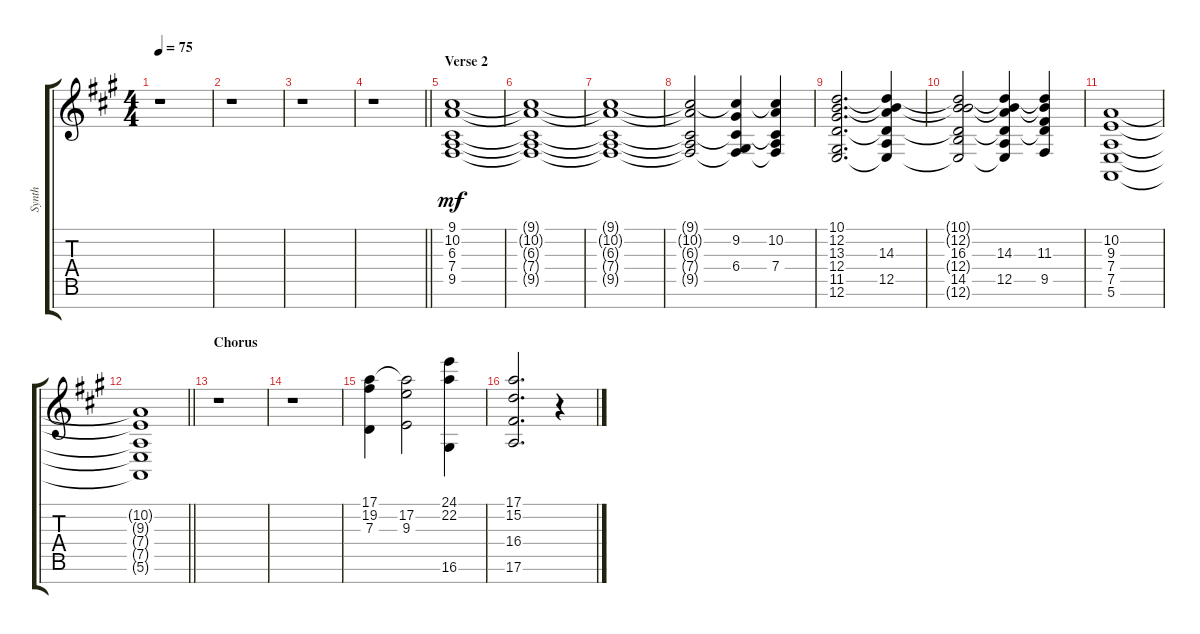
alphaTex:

\track ("Synth" "Synth") {instrument stringensemble2}
\staff {score tabs}
\tuning (E4 B3 G3 D3 A2 E2 B1) {hide}
\ts (4 4)
\tempo 75
\clef g2
\ks f#minor
r.1{dy mf} |
r.1 |
r.1 |
\barLineRight lightlight
r.1{volume 4} |
\section ("" "Verse 2")
(9.1 10.2 6.3 7.4 9.5).1{volume 10} |
(9.1{t} 10.2{t} 6.3{t} 7.4{t} 9.5{t}).1 |
(9.1{t} 10.2{t} 6.3{t} 7.4{t} 9.5{t}).1 |
(9.1{t} 10.2{t} 6.3{t} 7.4{t} 9.5{t}).2 (9.1{t} 9.2 6.3{t} 6.4 9.5{t}).4 (9.1{t} 10.2 6.3{t} 7.4 9.5{t}).4 |
(10.1 12.2 13.3 12.4 11.5 12.6).2{d} (10.1{t} 12.2{t} 14.3 12.4{t} 12.5 12.6{t}).4 |
(10.1{t} 12.2{t} 16.3 12.4{t} 14.5 12.6{t}).2 (10.1{t} 12.2{t} 14.3 12.4{t} 12.5 12.6{t}).4 (10.1{t} 12.2{t} 11.3 12.4{t} 9.5).4 |
(10.2 9.3 7.4 7.5 5.6).1 |
\barLineRight lightlight
(10.2{t} 9.3{t} 7.4{t} 7.5{t} 5.6{t}).1 |
\section ("" "Chorus")
r.1 |
r.1 |
(17.1 19.2 7.3).4 (17.1{t} 17.2 9.3).2 (24.1 22.2 16.6).4 |
(17.1 15.2 16.4 17.6).2{d} r.4
